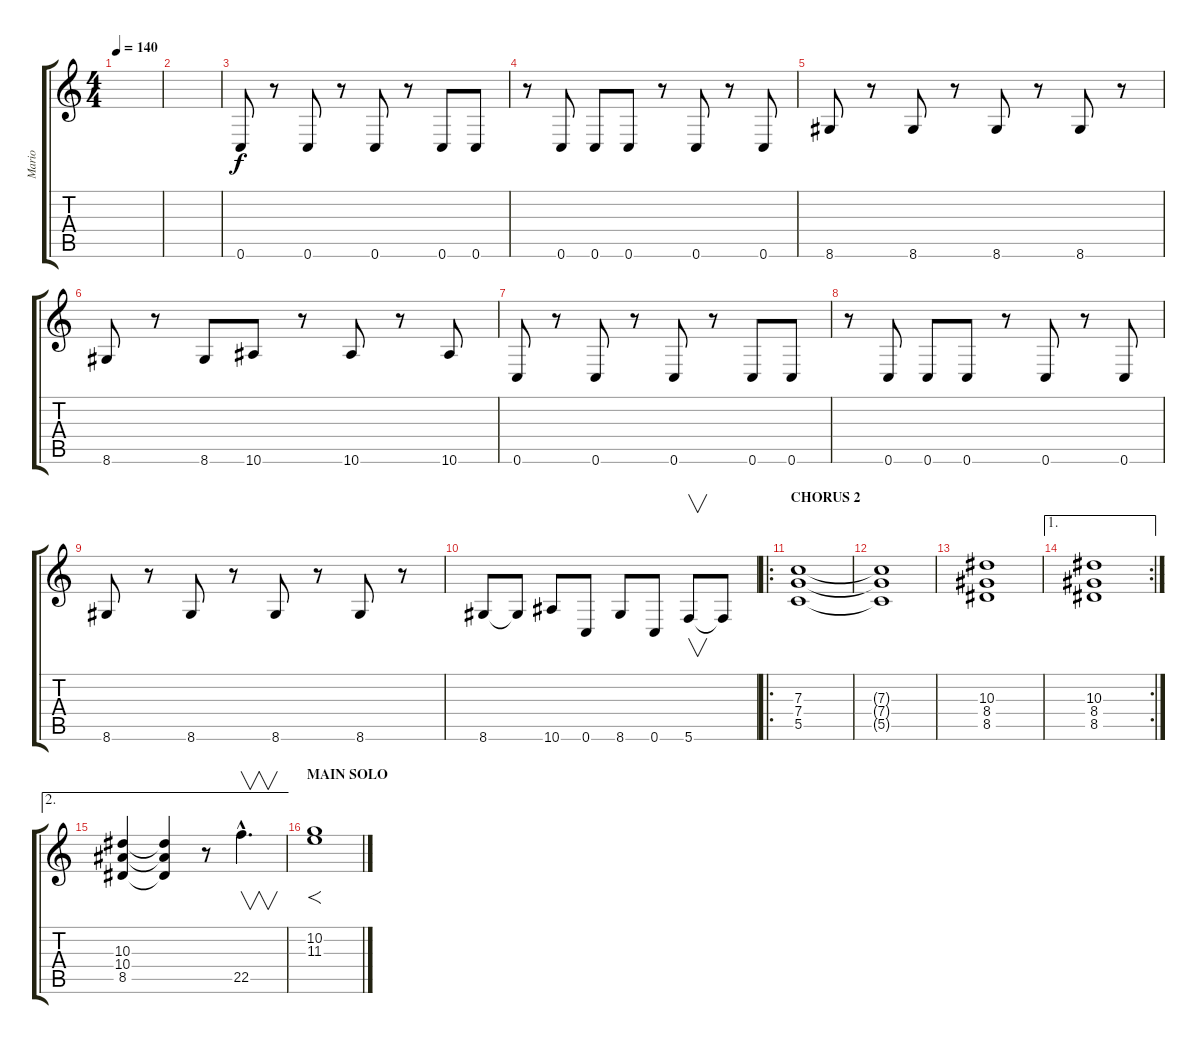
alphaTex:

\track ("Mario" "Mario") {instrument distortionguitar}
\staff {score tabs}
\tuning (D4 A3 F3 C3 G2 C2) {hide}
\ts (4 4)
\tempo 140
\clef g2
\ks c
|
|
0.6.8{dy f instrument distortionguitar} r.8 0.6.8 r.8 0.6.8 r.8 0.6.8 0.6.8 |
r.8 0.6.8 0.6.8 0.6.8 r.8 0.6.8 r.8 0.6.8 |
8.6.8 r.8 8.6.8 r.8 8.6.8 r.8 8.6.8 r.8 |
8.6.8 r.8 8.6.8 10.6.8 r.8 10.6.8 r.8 10.6.8 |
0.6.8 r.8 0.6.8 r.8 0.6.8 r.8 0.6.8 0.6.8 |
r.8 0.6.8 0.6.8 0.6.8 r.8 0.6.8 r.8 0.6.8 |
8.6.8 r.8 8.6.8 r.8 8.6.8 r.8 8.6.8 r.8 |
8.6.8 8.6{t}.8 10.6.8 0.6.8 8.6.8 0.6.8 5.6.8{v} 5.6{t}.8 |
\ro
\section ("" "CHORUS 2")
(7.3 7.4 5.5).1{instrument distortionguitar} |
(7.3{t} 7.4{t} 5.5{t}).1 |
(10.3 8.4 8.5).1 |
\ae 1
\rc 2
(10.3 8.4 8.5).1 |
\ae 2
(10.3 10.4 8.5).4 (10.3{t} 10.4{t} 8.5{t}).4 r.8 22.5{hac}.4{v d instrument guitarharmonics} |
\section ("" "MAIN SOLO")
(10.2 11.3).1{f volume 16 balance 8 instrument overdrivenguitar}
